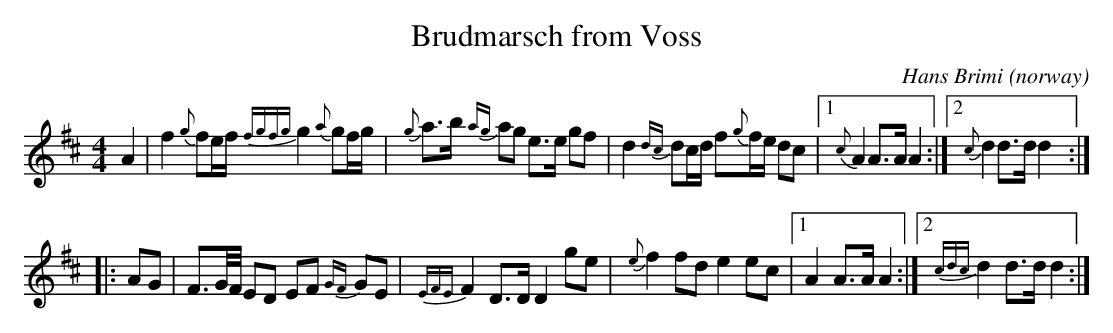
X:1
T:Brudmarsch from Voss
O:norway
M:4/4
C:Hans Brimi
K:D
A2|\
f2 {g}fe/f/ {fgfg}g2 {a}gf/g/|\
{g}a>b {ag}ag e>e gf|\
d2 {dc}dc/d/ f{g}f/e/ dc|1 \
{c}A2 A>A A2 :|2 {c}d2 d>d d2 ::
AG|\
F3/2G//F// ED EF {GF}GE|{EFE}F2 D>D D2 ge|\
{e}f2 fd e2 ec|1 A2 A>A A2 :|2 {cdc}d2 d>d d2:|
